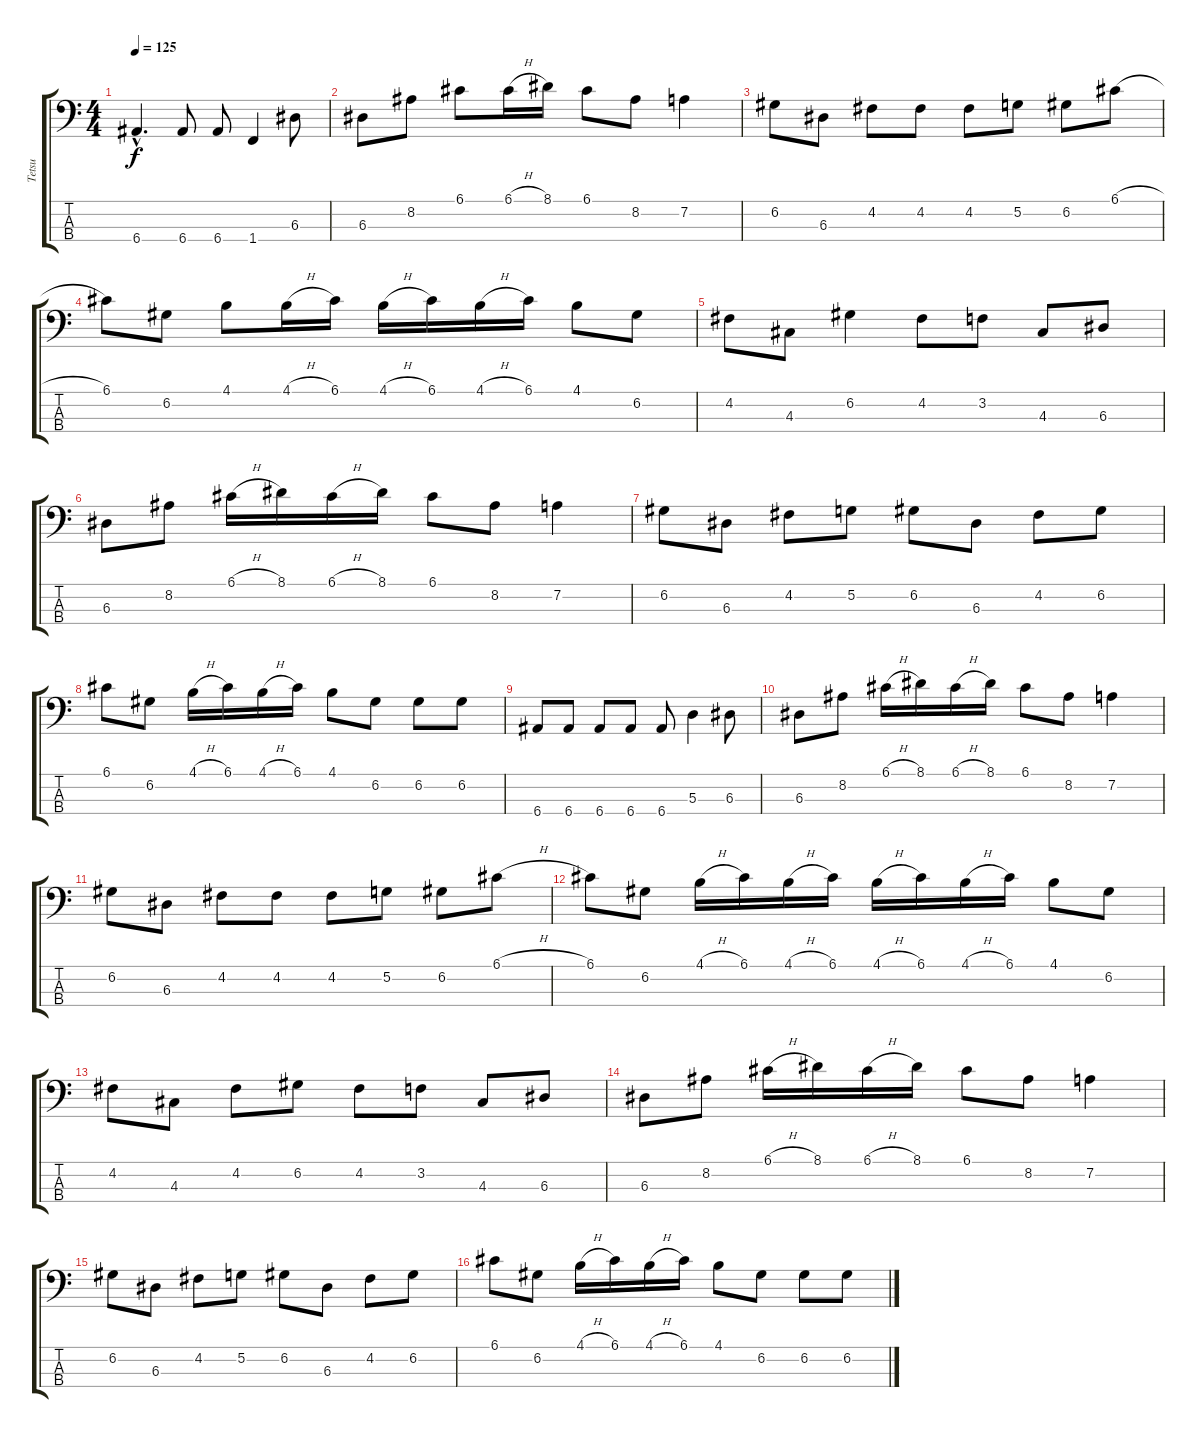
\track ("Tetsu" "Tetsu") {instrument electricbasspick}
\staff {score tabs}
\tuning (G2 D2 A1 E1) {hide}
\ts (4 4)
\tempo 125
\clef f4
\ks c
6.4{hac}.4{d dy f} 6.4.8 6.4.8 1.4.4 6.3.8 |
6.3.8 8.2.8 6.1.8 6.1{h}.16 8.1.16 6.1.8 8.2.8 7.2.4 |
6.2.8 6.3.8 4.2.8 4.2.8 4.2.8 5.2.8 6.2.8 6.1{h}.8 |
6.1.8 6.2.8 4.1.8 4.1{h}.16 6.1.16 4.1{h}.16 6.1.16 4.1{h}.16 6.1.16 4.1.8 6.2.8 |
4.2.8 4.3.8 6.2.4 4.2.8 3.2.8 4.3.8 6.3.8 |
6.3.8 8.2.8 6.1{h}.16 8.1.16 6.1{h}.16 8.1.16 6.1.8 8.2.8 7.2.4 |
6.2.8 6.3.8 4.2.8 5.2.8 6.2.8 6.3.8 4.2.8 6.2.8 |
6.1.8 6.2.8 4.1{h}.16 6.1.16 4.1{h}.16 6.1.16 4.1.8 6.2.8 6.2.8 6.2.8 |
6.4.8 6.4.8 6.4.8 6.4.8 6.4.8 5.3.4 6.3.8 |
6.3.8 8.2.8 6.1{h}.16 8.1.16 6.1{h}.16 8.1.16 6.1.8 8.2.8 7.2.4 |
6.2.8 6.3.8 4.2.8 4.2.8 4.2.8 5.2.8 6.2.8 6.1{h}.8 |
6.1.8 6.2.8 4.1{h}.16 6.1.16 4.1{h}.16 6.1.16 4.1{h}.16 6.1.16 4.1{h}.16 6.1.16 4.1.8 6.2.8 |
4.2.8 4.3.8 4.2.8 6.2.8 4.2.8 3.2.8 4.3.8 6.3.8 |
6.3.8 8.2.8 6.1{h}.16 8.1.16 6.1{h}.16 8.1.16 6.1.8 8.2.8 7.2.4 |
6.2.8 6.3.8 4.2.8 5.2.8 6.2.8 6.3.8 4.2.8 6.2.8 |
6.1.8 6.2.8 4.1{h}.16 6.1.16 4.1{h}.16 6.1.16 4.1.8 6.2.8 6.2.8 6.2.8
